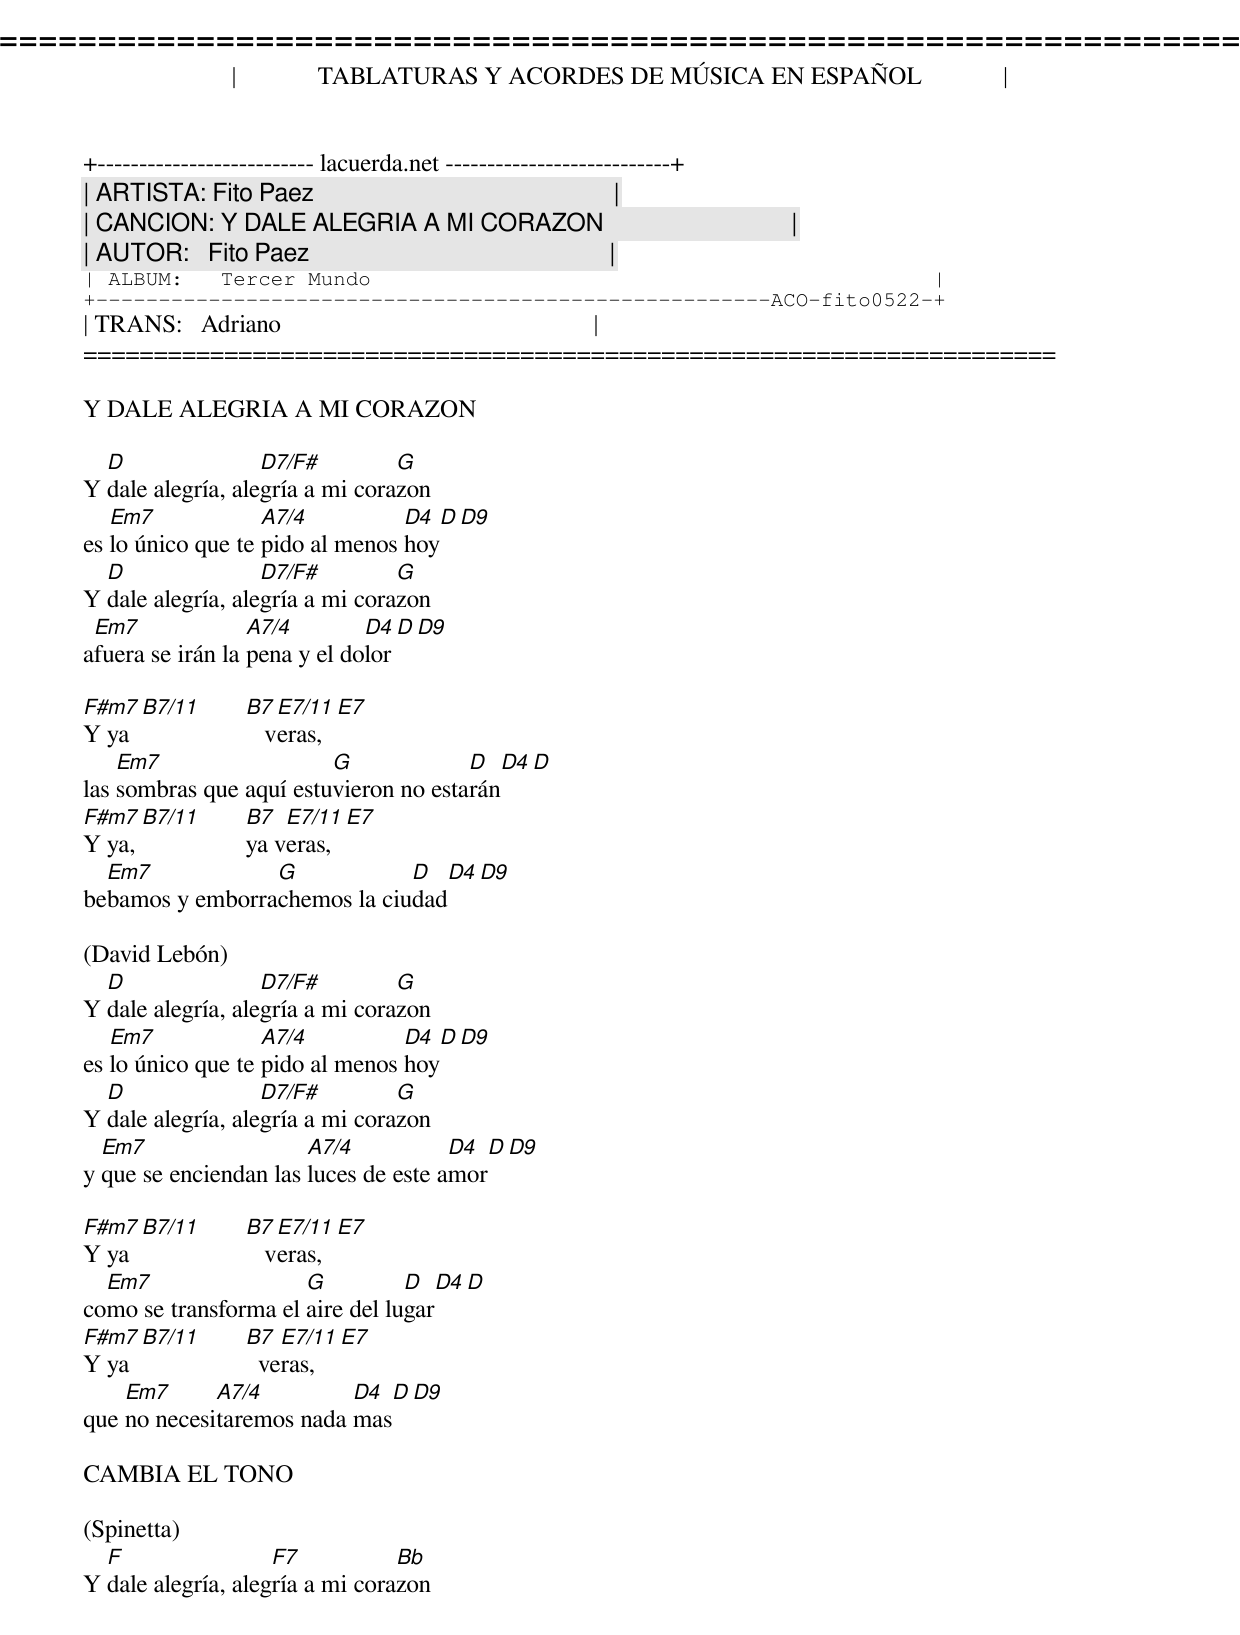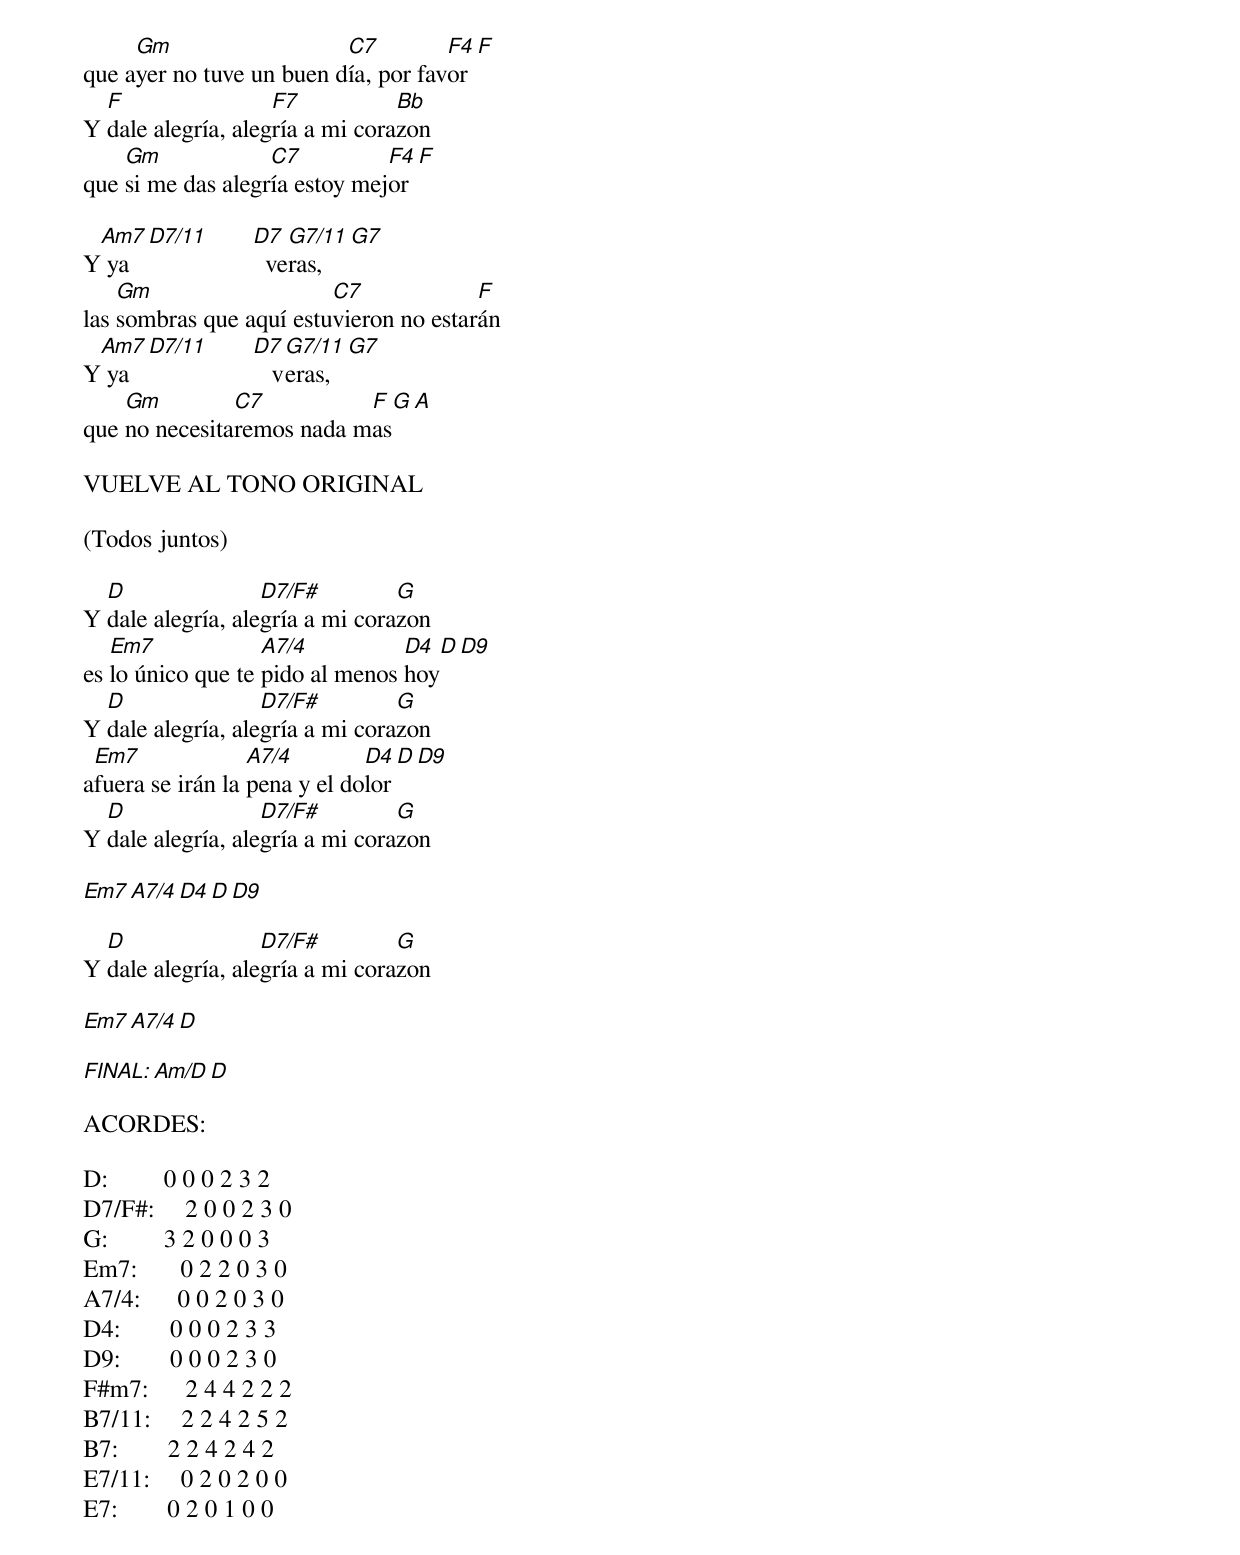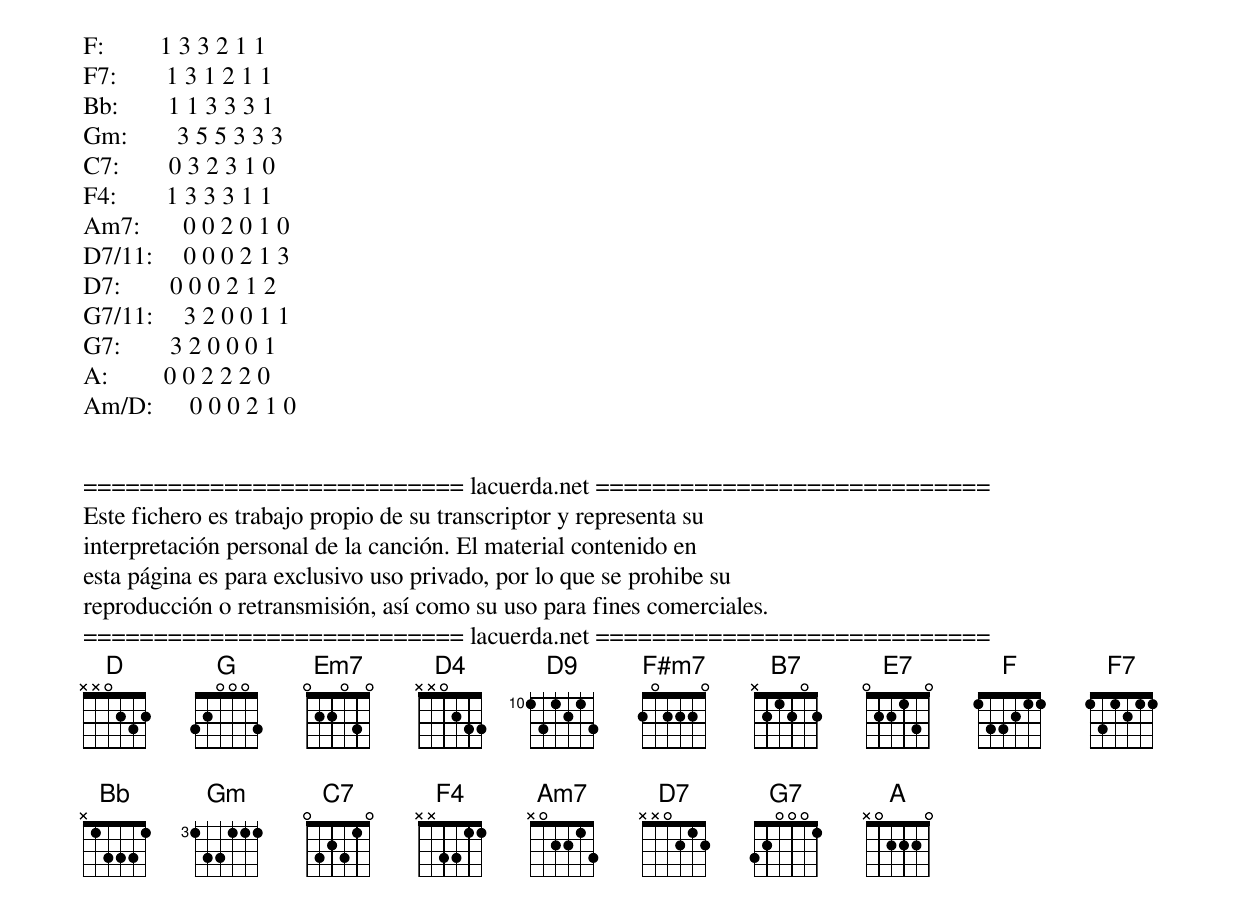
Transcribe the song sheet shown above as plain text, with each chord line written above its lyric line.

=====================================================================
|             TABLATURAS Y ACORDES DE MÚSICA EN ESPAÑOL             |
+-------------------------- lacuerda.net ---------------------------+
| ARTISTA: Fito Paez                                                |
| CANCION: Y DALE ALEGRIA A MI CORAZON                              |
| AUTOR:   Fito Paez                                                |
| ALBUM:   Tercer Mundo                                             |
+------------------------------------------------------ACO-fito0522-+
| TRANS:   Adriano                                                  |
=====================================================================

Y DALE ALEGRIA A MI CORAZON

  D                D7/F#         G
Y dale alegría, alegría a mi corazon
   Em7             A7/4          D4  D  D9
es lo único que te pido al menos hoy
  D                D7/F#         G
Y dale alegría, alegría a mi corazon
 Em7              A7/4        D4  D  D9
afuera se irán la pena y el dolor

F#m7  B7/11  B7  E7/11  E7
Y ya            veras,
    Em7                  G             D  D4  D
las sombras que aquí estuvieron no estarán
F#m7  B7/11  B7  E7/11  E7
Y ya,        ya veras,
  Em7            G            D  D4  D9
bebamos y emborrachemos la ciudad

(David Lebón)
  D                D7/F#         G
Y dale alegría, alegría a mi corazon
   Em7             A7/4          D4  D  D9
es lo único que te pido al menos hoy
  D                D7/F#         G
Y dale alegría, alegría a mi corazon
  Em7                  A7/4           D4  D  D9
y que se enciendan las luces de este amor

F#m7  B7/11  B7  E7/11  E7
Y ya            veras,
  Em7                 G          D  D4  D
como se transforma el aire del lugar
F#m7  B7/11  B7  E7/11  E7
Y ya           veras,
    Em7      A7/4         D4  D  D9
que no necesitaremos nada mas

CAMBIA EL TONO

(Spinetta)
  F                 F7           Bb
Y dale alegría, alegría a mi corazon
     Gm                   C7         F4  F
que ayer no tuve un buen día, por favor
  F                 F7           Bb
Y dale alegría, alegría a mi corazon
    Gm             C7          F4  F
que si me das alegría estoy mejor

 Am7  D7/11  D7  G7/11  G7
Y ya           veras,
    Gm                   C7             F
las sombras que aquí estuvieron no estarán
 Am7  D7/11  D7  G7/11  G7
Y ya            veras,
    Gm         C7          F  G  A
que no necesitaremos nada mas

VUELVE AL TONO ORIGINAL

(Todos juntos)

  D                D7/F#         G
Y dale alegría, alegría a mi corazon
   Em7             A7/4          D4  D  D9
es lo único que te pido al menos hoy
  D                D7/F#         G
Y dale alegría, alegría a mi corazon
 Em7              A7/4        D4  D  D9
afuera se irán la pena y el dolor
  D                D7/F#         G
Y dale alegría, alegría a mi corazon

Em7  A7/4  D4  D  D9

  D                D7/F#         G
Y dale alegría, alegría a mi corazon

Em7  A7/4  D

FINAL: Am/D  D

ACORDES:

D:         0 0 0 2 3 2
D7/F#:     2 0 0 2 3 0
G:         3 2 0 0 0 3
Em7:       0 2 2 0 3 0
A7/4:      0 0 2 0 3 0
D4:        0 0 0 2 3 3
D9:        0 0 0 2 3 0
F#m7:      2 4 4 2 2 2
B7/11:     2 2 4 2 5 2
B7:        2 2 4 2 4 2
E7/11:     0 2 0 2 0 0
E7:        0 2 0 1 0 0
F:         1 3 3 2 1 1
F7:        1 3 1 2 1 1
Bb:        1 1 3 3 3 1
Gm:        3 5 5 3 3 3
C7:        0 3 2 3 1 0
F4:        1 3 3 3 1 1
Am7:       0 0 2 0 1 0
D7/11:     0 0 0 2 1 3
D7:        0 0 0 2 1 2
G7/11:     3 2 0 0 1 1
G7:        3 2 0 0 0 1
A:         0 0 2 2 2 0
Am/D:      0 0 0 2 1 0


=========================== lacuerda.net ============================
Este fichero es trabajo propio de su transcriptor y representa su
interpretación personal de la canción. El material contenido en
esta página es para exclusivo uso privado, por lo que se prohibe su
reproducción o retransmisión, así como su uso para fines comerciales.
=========================== lacuerda.net ============================
